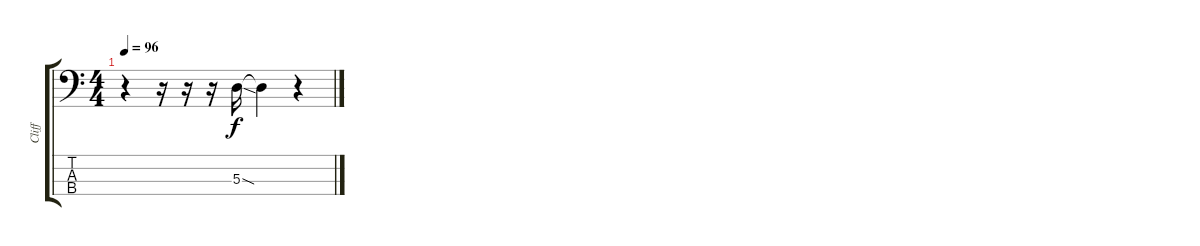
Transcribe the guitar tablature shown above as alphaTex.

\track ("Cliff" "Cliff") {instrument electricbassfinger}
\staff {score tabs}
\tuning (G2 D2 A1 E1) {hide}
\ts (4 4)
\tempo 96
\clef f4
\ks c
r.4{dy f} r.16 r.16 r.16 5.3{sod}.16 5.3{t}.4 r.4
